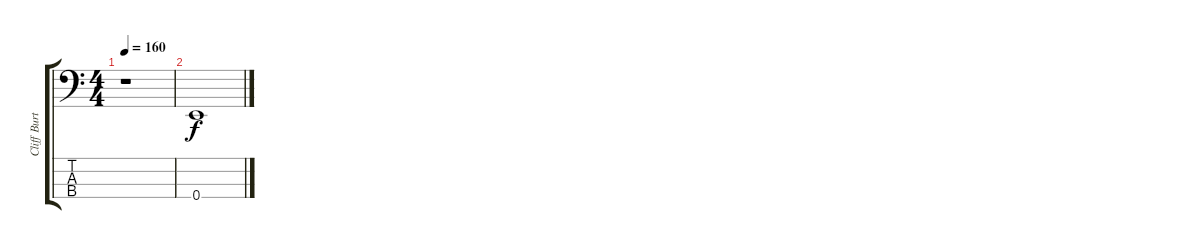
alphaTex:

\track ("Cliff Burton" "Cliff Burt") {instrument electricbassfinger}
\staff {score tabs}
\tuning (G2 D2 A1 E1) {hide}
\ts (4 4)
\tempo 160
\clef f4
\ks c
r.1{dy f} |
0.4.1
